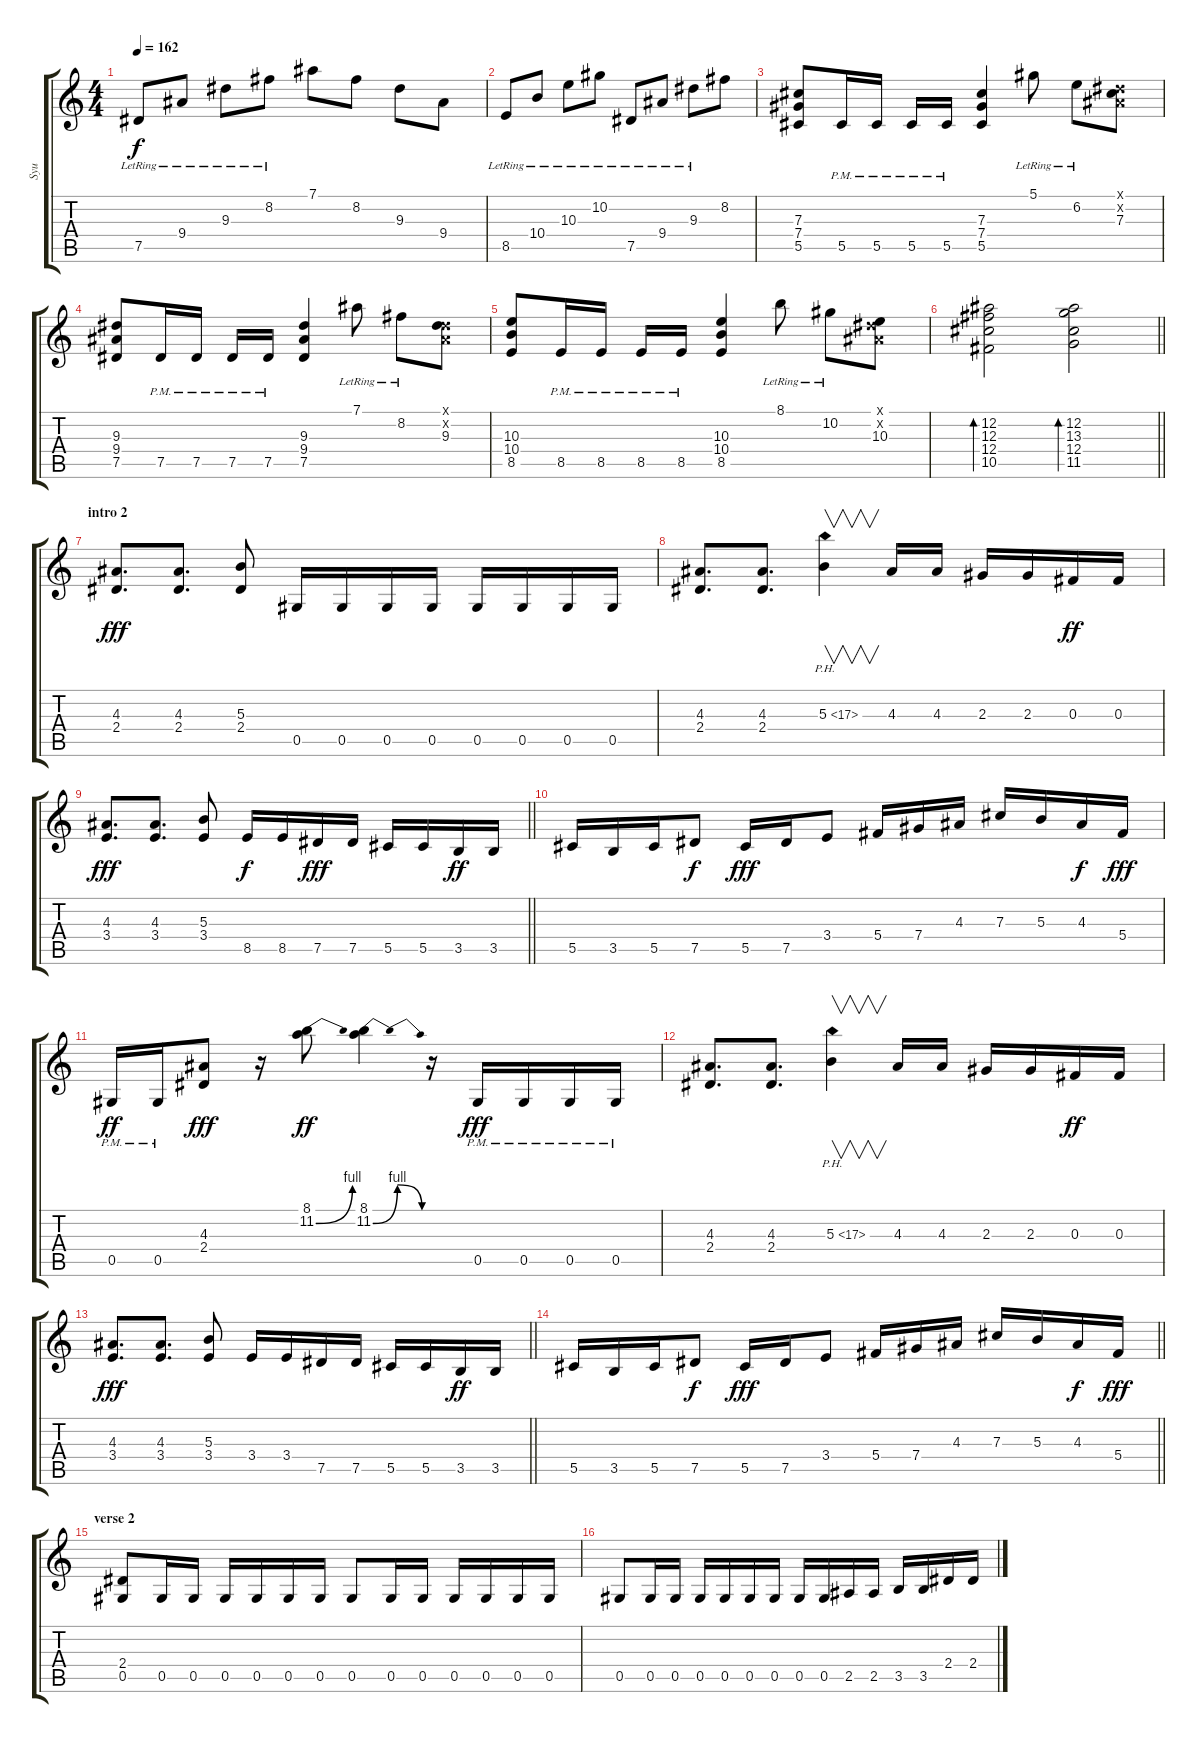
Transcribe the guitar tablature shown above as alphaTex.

\track ("Syu" "Syu") {instrument overdrivenguitar}
\staff {score tabs}
\tuning (Eb4 Bb3 Gb3 Db3 Ab2 Eb2) {hide}
\ts (4 4)
\tempo 162
\clef g2
\ks c
7.5{lr}.8{dy f} 9.4{lr}.8 9.3{lr}.8 8.2{lr}.8 7.1.8 8.2.8 9.3.8 9.4.8 |
8.5{lr}.8 10.4{lr}.8 10.3{lr}.8 10.2{lr}.8 7.5{lr}.8 9.4{lr}.8 9.3{lr}.8 8.2.8 |
(7.3 7.4 5.5).8 5.5{pm}.16 5.5{pm}.16 5.5{pm}.16 5.5{pm}.16 (7.3 7.4 5.5).4 5.1{lr}.8 6.2{lr}.8 (0.1{x} 0.2{x} 7.3).8 |
(9.3 9.4 7.5).8 7.5{pm}.16 7.5{pm}.16 7.5{pm}.16 7.5{pm}.16 (9.3 9.4 7.5).4 7.1{lr}.8 8.2{lr}.8 (0.1{x} 0.2{x} 9.3).8 |
(10.3 10.4 8.5).8 8.5{pm}.16 8.5{pm}.16 8.5{pm}.16 8.5{pm}.16 (10.3 10.4 8.5).4 8.1{lr}.8 10.2{lr}.8 (0.1{x} 0.2{x} 10.3).8 |
\barLineRight lightlight
(12.2 12.3 12.4 10.5).2{bd 240} (12.2 13.3 12.4 11.5).2{bd 240} |
\section ("" "intro 2")
(4.3 2.4).8{d dy fff} (4.3 2.4).8{d} (5.3 2.4).8 0.5.16 0.5.16 0.5.16 0.5.16 0.5.16 0.5.16 0.5.16 0.5.16 |
(4.3 2.4).8{d} (4.3 2.4).8{d} 5.3{ph 12}.4{v} 4.3.16 4.3.16 2.3.16 2.3.16 0.3.16{dy ff} 0.3.16 |
\barLineRight lightlight
(4.3 3.4).8{d dy fff} (4.3 3.4).8{d} (5.3 3.4).8 8.5.16{dy f} 8.5.16 7.5.16{dy fff} 7.5.16 5.5.16 5.5.16 3.5.16{dy ff} 3.5.16 |
5.5.16 3.5.16 5.5.16 7.5.8{dy f} 5.5.16{dy fff} 7.5.16 3.4.8 5.4.16 7.4.16 4.3.16 7.3.16 5.3.16 4.3.16{dy f} 5.4.16{dy fff} |
0.5{pm}.16{dy ff} 0.5{pm}.16 (4.3 2.4).8{dy fff} r.16 (8.1 11.2{be (bend 0 0 60 4)}).8{dy ff} (8.1 11.2{be (bendrelease 0 0 15 4 45 4 60 0)}).4 r.16 0.5{pm}.16{dy fff} 0.5{pm}.16 0.5{pm}.16 0.5{pm}.16 |
(4.3 2.4).8{d} (4.3 2.4).8{d} 5.3{ph 12}.4{v} 4.3.16 4.3.16 2.3.16 2.3.16 0.3.16{dy ff} 0.3.16 |
\barLineRight lightlight
(4.3 3.4).8{d dy fff} (4.3 3.4).8{d} (5.3 3.4).8 3.4.16 3.4.16 7.5.16 7.5.16 5.5.16 5.5.16 3.5.16{dy ff} 3.5.16 |
\barLineRight lightlight
5.5.16 3.5.16 5.5.16 7.5.8{dy f} 5.5.16{dy fff} 7.5.16 3.4.8 5.4.16 7.4.16 4.3.16 7.3.16 5.3.16 4.3.16{dy f} 5.4.16{dy fff} |
\section ("" "verse 2")
(2.4 0.5).8 0.5.16 0.5.16 0.5.16 0.5.16 0.5.16 0.5.16 0.5.8 0.5.16 0.5.16 0.5.16 0.5.16 0.5.16 0.5.16 |
0.5.8 0.5.16 0.5.16 0.5.16 0.5.16 0.5.16 0.5.16 0.5.16 0.5.16 2.5.16 2.5.16 3.5.16 3.5.16 2.4.16 2.4.16
